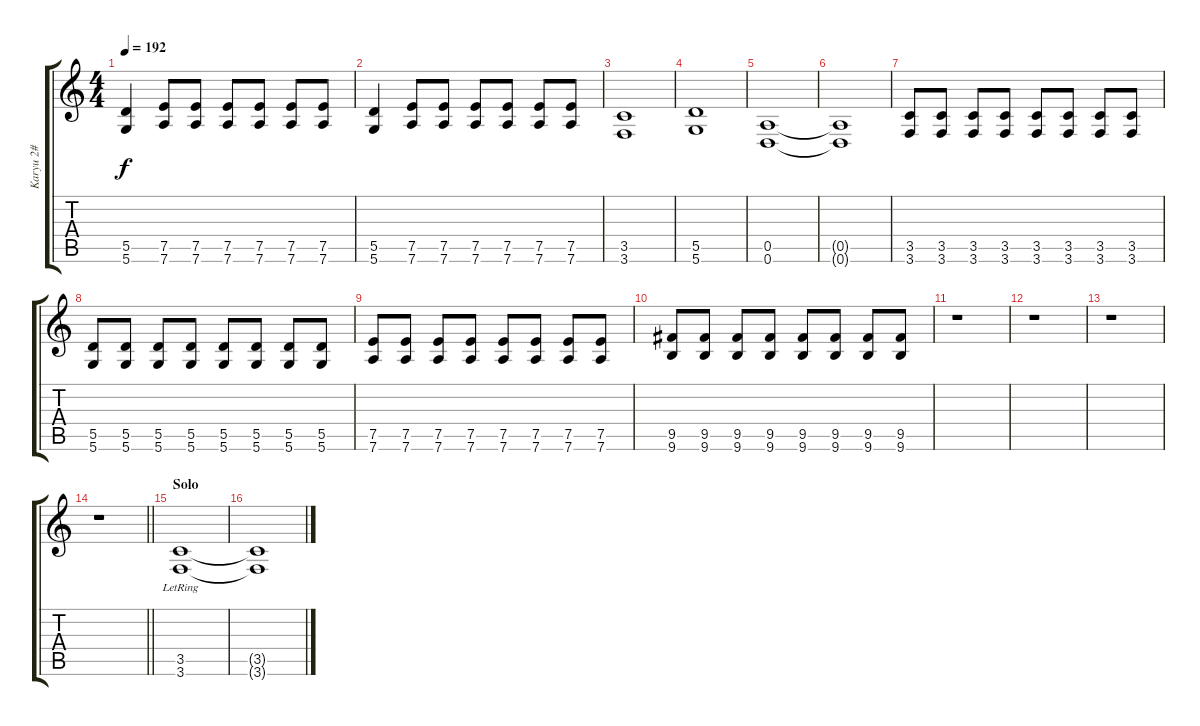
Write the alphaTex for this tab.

\track ("Karyu 2#" "Karyu 2#") {instrument distortionguitar}
\staff {score tabs}
\tuning (E4 B3 G3 D3 A2 D2) {hide}
\ts (4 4)
\tempo 192
\clef g2
\ks c
(5.5 5.6).4{dy f} (7.5 7.6).8 (7.5 7.6).8 (7.5 7.6).8 (7.5 7.6).8 (7.5 7.6).8 (7.5 7.6).8 |
(5.5 5.6).4 (7.5 7.6).8 (7.5 7.6).8 (7.5 7.6).8 (7.5 7.6).8 (7.5 7.6).8 (7.5 7.6).8 |
(3.5 3.6).1 |
(5.5 5.6).1 |
(0.5 0.6).1 |
(0.5{t} 0.6{t}).1 |
(3.5 3.6).8 (3.5 3.6).8 (3.5 3.6).8 (3.5 3.6).8 (3.5 3.6).8 (3.5 3.6).8 (3.5 3.6).8 (3.5 3.6).8 |
(5.5 5.6).8 (5.5 5.6).8 (5.5 5.6).8 (5.5 5.6).8 (5.5 5.6).8 (5.5 5.6).8 (5.5 5.6).8 (5.5 5.6).8 |
(7.5 7.6).8 (7.5 7.6).8 (7.5 7.6).8 (7.5 7.6).8 (7.5 7.6).8 (7.5 7.6).8 (7.5 7.6).8 (7.5 7.6).8 |
(9.5 9.6).8 (9.5 9.6).8 (9.5 9.6).8 (9.5 9.6).8 (9.5 9.6).8 (9.5 9.6).8 (9.5 9.6).8 (9.5 9.6).8 |
r.1 |
r.1 |
r.1 |
\barLineRight lightlight
r.1 |
\section ("" "Solo")
(3.5{lr} 3.6{lr}).1 |
(3.5{t} 3.6{t}).1
